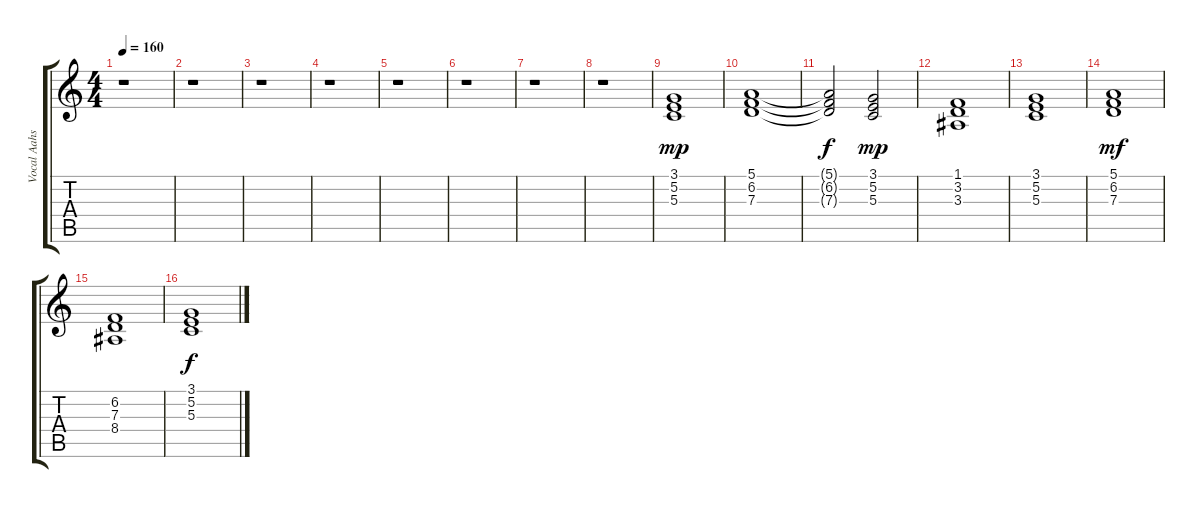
\track ("Vocal Aahs" "Vocal Aahs") {instrument synthstrings1}
\staff {score tabs}
\tuning (E4 B3 G3 D3 A2 E2) {hide}
\ts (4 4)
\tempo 160
\clef g2
\ks c
r.1{dy mp} |
r.1 |
r.1 |
r.1 |
r.1 |
r.1 |
r.1 |
r.1 |
(3.1 5.2 5.3).1 |
(5.1 6.2 7.3).1 |
(5.1{t} 6.2{t} 7.3{t}).2{dy f} (3.1 5.2 5.3).2{dy mp} |
(1.1 3.2 3.3).1 |
(3.1 5.2 5.3).1 |
(5.1 6.2 7.3).1{dy mf} |
(6.2 7.3 8.4).1 |
(3.1 5.2 5.3).1{dy f}
